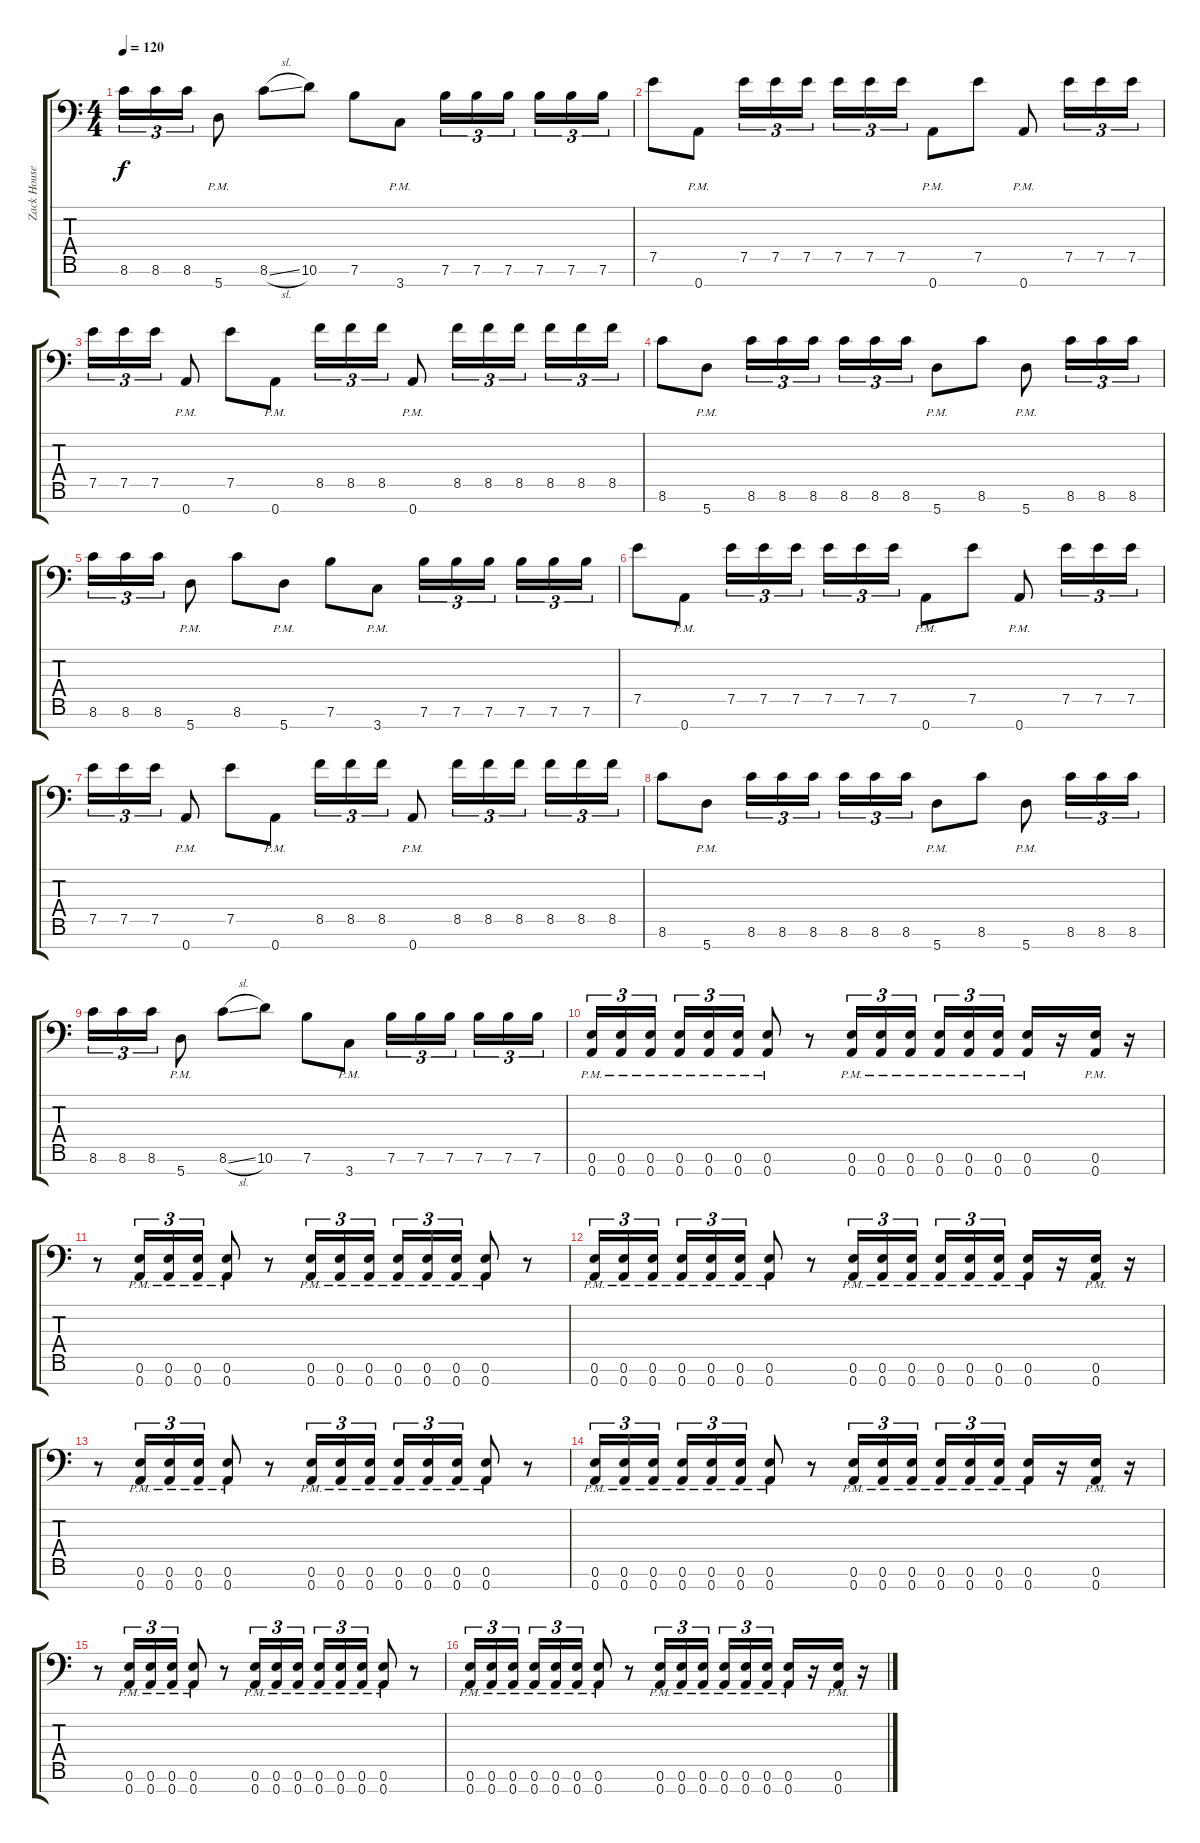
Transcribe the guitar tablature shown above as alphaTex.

\track ("Zack Householder" "Zack House") {instrument distortionguitar}
\staff {score tabs}
\tuning (E4 B3 G3 D3 A2 E2 A1) {hide}
\ts (4 4)
\tempo 120
\clef f4
\ks c
8.6.16{tu (3 2) dy f} 8.6.16{tu (3 2)} 8.6.16{tu (3 2)} 5.7{pm}.8 8.6{sl}.8 10.6.8 7.6.8 3.7{pm}.8 7.6.16{tu (3 2)} 7.6.16{tu (3 2)} 7.6.16{tu (3 2) beam splitsecondary} 7.6.16{tu (3 2)} 7.6.16{tu (3 2)} 7.6.16{tu (3 2)} |
7.5.8 0.7{pm}.8 7.5.16{tu (3 2)} 7.5.16{tu (3 2)} 7.5.16{tu (3 2) beam splitsecondary} 7.5.16{tu (3 2)} 7.5.16{tu (3 2)} 7.5.16{tu (3 2)} 0.7{pm}.8 7.5.8 0.7{pm}.8 7.5.16{tu (3 2)} 7.5.16{tu (3 2)} 7.5.16{tu (3 2)} |
7.5.16{tu (3 2)} 7.5.16{tu (3 2)} 7.5.16{tu (3 2)} 0.7{pm}.8 7.5.8 0.7{pm}.8 8.5.16{tu (3 2)} 8.5.16{tu (3 2)} 8.5.16{tu (3 2)} 0.7{pm}.8 8.5.16{tu (3 2)} 8.5.16{tu (3 2)} 8.5.16{tu (3 2) beam splitsecondary} 8.5.16{tu (3 2)} 8.5.16{tu (3 2)} 8.5.16{tu (3 2)} |
8.6.8 5.7{pm}.8 8.6.16{tu (3 2)} 8.6.16{tu (3 2)} 8.6.16{tu (3 2) beam splitsecondary} 8.6.16{tu (3 2)} 8.6.16{tu (3 2)} 8.6.16{tu (3 2)} 5.7{pm}.8 8.6.8 5.7{pm}.8 8.6.16{tu (3 2)} 8.6.16{tu (3 2)} 8.6.16{tu (3 2)} |
8.6.16{tu (3 2)} 8.6.16{tu (3 2)} 8.6.16{tu (3 2)} 5.7{pm}.8 8.6.8 5.7{pm}.8 7.6.8 3.7{pm}.8 7.6.16{tu (3 2)} 7.6.16{tu (3 2)} 7.6.16{tu (3 2) beam splitsecondary} 7.6.16{tu (3 2)} 7.6.16{tu (3 2)} 7.6.16{tu (3 2)} |
7.5.8 0.7{pm}.8 7.5.16{tu (3 2)} 7.5.16{tu (3 2)} 7.5.16{tu (3 2) beam splitsecondary} 7.5.16{tu (3 2)} 7.5.16{tu (3 2)} 7.5.16{tu (3 2)} 0.7{pm}.8 7.5.8 0.7{pm}.8 7.5.16{tu (3 2)} 7.5.16{tu (3 2)} 7.5.16{tu (3 2)} |
7.5.16{tu (3 2)} 7.5.16{tu (3 2)} 7.5.16{tu (3 2)} 0.7{pm}.8 7.5.8 0.7{pm}.8 8.5.16{tu (3 2)} 8.5.16{tu (3 2)} 8.5.16{tu (3 2)} 0.7{pm}.8 8.5.16{tu (3 2)} 8.5.16{tu (3 2)} 8.5.16{tu (3 2) beam splitsecondary} 8.5.16{tu (3 2)} 8.5.16{tu (3 2)} 8.5.16{tu (3 2)} |
8.6.8 5.7{pm}.8 8.6.16{tu (3 2)} 8.6.16{tu (3 2)} 8.6.16{tu (3 2) beam splitsecondary} 8.6.16{tu (3 2)} 8.6.16{tu (3 2)} 8.6.16{tu (3 2)} 5.7{pm}.8 8.6.8 5.7{pm}.8 8.6.16{tu (3 2)} 8.6.16{tu (3 2)} 8.6.16{tu (3 2)} |
8.6.16{tu (3 2)} 8.6.16{tu (3 2)} 8.6.16{tu (3 2)} 5.7{pm}.8 8.6{sl}.8 10.6.8 7.6.8 3.7{pm}.8 7.6.16{tu (3 2)} 7.6.16{tu (3 2)} 7.6.16{tu (3 2) beam splitsecondary} 7.6.16{tu (3 2)} 7.6.16{tu (3 2)} 7.6.16{tu (3 2)} |
(0.6{pm} 0.7{pm}).16{tu (3 2)} (0.6{pm} 0.7{pm}).16{tu (3 2)} (0.6{pm} 0.7{pm}).16{tu (3 2) beam splitsecondary} (0.6{pm} 0.7{pm}).16{tu (3 2)} (0.6{pm} 0.7{pm}).16{tu (3 2)} (0.6{pm} 0.7{pm}).16{tu (3 2)} (0.6{pm} 0.7{pm}).8 r.8 (0.6{pm} 0.7{pm}).16{tu (3 2)} (0.6{pm} 0.7{pm}).16{tu (3 2)} (0.6{pm} 0.7{pm}).16{tu (3 2) beam splitsecondary} (0.6{pm} 0.7{pm}).16{tu (3 2)} (0.6{pm} 0.7{pm}).16{tu (3 2)} (0.6{pm} 0.7{pm}).16{tu (3 2)} (0.6{pm} 0.7{pm}).16 r.16 (0.6{pm} 0.7{pm}).16 r.16 |
r.8 (0.6{pm} 0.7{pm}).16{tu (3 2)} (0.6{pm} 0.7{pm}).16{tu (3 2)} (0.6{pm} 0.7{pm}).16{tu (3 2)} (0.6{pm} 0.7{pm}).8 r.8 (0.6{pm} 0.7{pm}).16{tu (3 2)} (0.6{pm} 0.7{pm}).16{tu (3 2)} (0.6{pm} 0.7{pm}).16{tu (3 2) beam splitsecondary} (0.6{pm} 0.7{pm}).16{tu (3 2)} (0.6{pm} 0.7{pm}).16{tu (3 2)} (0.6{pm} 0.7{pm}).16{tu (3 2)} (0.6{pm} 0.7{pm}).8 r.8 |
(0.6{pm} 0.7{pm}).16{tu (3 2)} (0.6{pm} 0.7{pm}).16{tu (3 2)} (0.6{pm} 0.7{pm}).16{tu (3 2) beam splitsecondary} (0.6{pm} 0.7{pm}).16{tu (3 2)} (0.6{pm} 0.7{pm}).16{tu (3 2)} (0.6{pm} 0.7{pm}).16{tu (3 2)} (0.6{pm} 0.7{pm}).8 r.8 (0.6{pm} 0.7{pm}).16{tu (3 2)} (0.6{pm} 0.7{pm}).16{tu (3 2)} (0.6{pm} 0.7{pm}).16{tu (3 2) beam splitsecondary} (0.6{pm} 0.7{pm}).16{tu (3 2)} (0.6{pm} 0.7{pm}).16{tu (3 2)} (0.6{pm} 0.7{pm}).16{tu (3 2)} (0.6{pm} 0.7{pm}).16 r.16 (0.6{pm} 0.7{pm}).16 r.16 |
r.8 (0.6{pm} 0.7{pm}).16{tu (3 2)} (0.6{pm} 0.7{pm}).16{tu (3 2)} (0.6{pm} 0.7{pm}).16{tu (3 2)} (0.6{pm} 0.7{pm}).8 r.8 (0.6{pm} 0.7{pm}).16{tu (3 2)} (0.6{pm} 0.7{pm}).16{tu (3 2)} (0.6{pm} 0.7{pm}).16{tu (3 2) beam splitsecondary} (0.6{pm} 0.7{pm}).16{tu (3 2)} (0.6{pm} 0.7{pm}).16{tu (3 2)} (0.6{pm} 0.7{pm}).16{tu (3 2)} (0.6{pm} 0.7{pm}).8 r.8 |
(0.6{pm} 0.7{pm}).16{tu (3 2)} (0.6{pm} 0.7{pm}).16{tu (3 2)} (0.6{pm} 0.7{pm}).16{tu (3 2) beam splitsecondary} (0.6{pm} 0.7{pm}).16{tu (3 2)} (0.6{pm} 0.7{pm}).16{tu (3 2)} (0.6{pm} 0.7{pm}).16{tu (3 2)} (0.6{pm} 0.7{pm}).8 r.8 (0.6{pm} 0.7{pm}).16{tu (3 2)} (0.6{pm} 0.7{pm}).16{tu (3 2)} (0.6{pm} 0.7{pm}).16{tu (3 2) beam splitsecondary} (0.6{pm} 0.7{pm}).16{tu (3 2)} (0.6{pm} 0.7{pm}).16{tu (3 2)} (0.6{pm} 0.7{pm}).16{tu (3 2)} (0.6{pm} 0.7{pm}).16 r.16 (0.6{pm} 0.7{pm}).16 r.16 |
r.8 (0.6{pm} 0.7{pm}).16{tu (3 2)} (0.6{pm} 0.7{pm}).16{tu (3 2)} (0.6{pm} 0.7{pm}).16{tu (3 2)} (0.6{pm} 0.7{pm}).8 r.8 (0.6{pm} 0.7{pm}).16{tu (3 2)} (0.6{pm} 0.7{pm}).16{tu (3 2)} (0.6{pm} 0.7{pm}).16{tu (3 2) beam splitsecondary} (0.6{pm} 0.7{pm}).16{tu (3 2)} (0.6{pm} 0.7{pm}).16{tu (3 2)} (0.6{pm} 0.7{pm}).16{tu (3 2)} (0.6{pm} 0.7{pm}).8 r.8 |
(0.6{pm} 0.7{pm}).16{tu (3 2)} (0.6{pm} 0.7{pm}).16{tu (3 2)} (0.6{pm} 0.7{pm}).16{tu (3 2) beam splitsecondary} (0.6{pm} 0.7{pm}).16{tu (3 2)} (0.6{pm} 0.7{pm}).16{tu (3 2)} (0.6{pm} 0.7{pm}).16{tu (3 2)} (0.6{pm} 0.7{pm}).8 r.8 (0.6{pm} 0.7{pm}).16{tu (3 2)} (0.6{pm} 0.7{pm}).16{tu (3 2)} (0.6{pm} 0.7{pm}).16{tu (3 2) beam splitsecondary} (0.6{pm} 0.7{pm}).16{tu (3 2)} (0.6{pm} 0.7{pm}).16{tu (3 2)} (0.6{pm} 0.7{pm}).16{tu (3 2)} (0.6{pm} 0.7{pm}).16 r.16 (0.6{pm} 0.7{pm}).16 r.16
